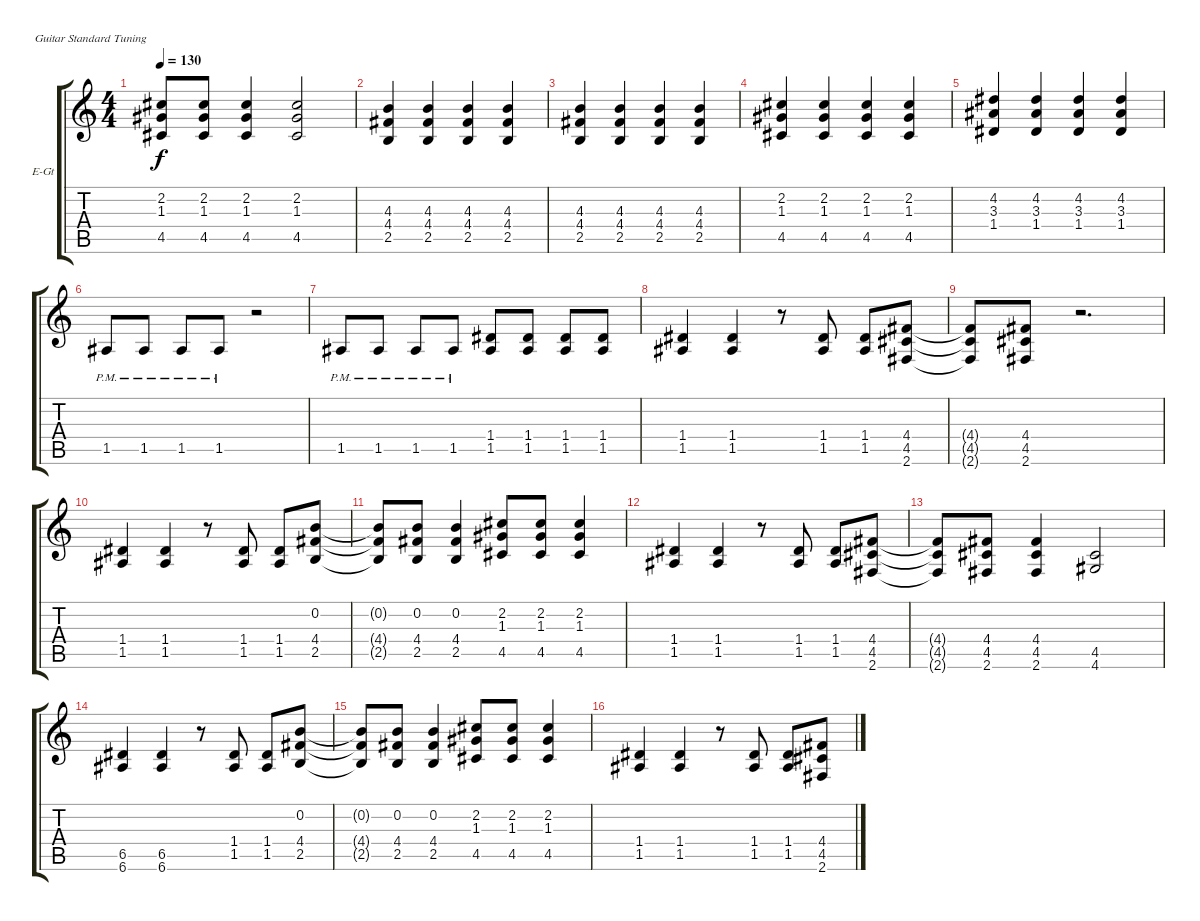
\defaultSystemsLayout 4
\bracketExtendMode groupsimilarinstruments
\firstSystemTrackNameOrientation horizontal
\otherSystemsTrackNameOrientation horizontal
\track ("Electric Guitar" "E-Gt") {instrument overdrivenguitar}
\staff {score tabs}
\tuning (E4 B3 G3 D3 A2 E2)
\ts (4 4)
\tempo 130
\clef g2
\ks c
(2.2{t} 1.3{t} 4.5{t}).8{dy f} (2.2 1.3 4.5).8 (2.2 1.3 4.5).4 (2.2 1.3 4.5).2 |
(4.3 4.4 2.5).4 (4.3 4.4 2.5).4 (4.3 4.4 2.5).4 (4.3 4.4 2.5).4 |
(4.3 4.4 2.5).4 (4.3 4.4 2.5).4 (4.3 4.4 2.5).4 (4.3 4.4 2.5).4 |
(2.2 1.3 4.5).4 (2.2 1.3 4.5).4 (2.2 1.3 4.5).4 (2.2 1.3 4.5).4 |
(4.2 3.3 1.4).4 (4.2 3.3 1.4).4 (4.2 3.3 1.4).4 (4.2 3.3 1.4).4 |
1.5{pm}.8 1.5{pm}.8 1.5{pm}.8 1.5{pm}.8 r.2 |
1.5{pm}.8 1.5{pm}.8 1.5{pm}.8 1.5{pm}.8 (1.4 1.5).8 (1.4 1.5).8 (1.4 1.5).8 (1.4 1.5).8 |
(1.4 1.5).4 (1.4 1.5).4 r.8 (1.4 1.5).8 (1.4 1.5).8 (4.4 4.5 2.6).8 |
(4.4{t} 4.5{t} 2.6{t}).8 (4.4 4.5 2.6).8 r.2{d} |
(1.4 1.5).4 (1.4 1.5).4 r.8 (1.4 1.5).8 (1.4 1.5).8 (0.2 4.4 2.5).8 |
(0.2{t} 4.4{t} 2.5{t}).8 (0.2 4.4 2.5).8 (0.2 4.4 2.5).4 (2.2 1.3 4.5).8 (2.2 1.3 4.5).8 (2.2 1.3 4.5).4 |
(1.4 1.5).4 (1.4 1.5).4 r.8 (1.4 1.5).8 (1.4 1.5).8 (4.4 4.5 2.6).8 |
(4.4{t} 4.5{t} 2.6{t}).8 (4.4 4.5 2.6).8 (4.4 4.5 2.6).4 (4.5 4.6).2 |
(6.5 6.6).4 (6.5 6.6).4 r.8 (1.4 1.5).8 (1.4 1.5).8 (0.2 4.4 2.5).8 |
(0.2{t} 4.4{t} 2.5{t}).8 (0.2 4.4 2.5).8 (0.2 4.4 2.5).4 (2.2 1.3 4.5).8 (2.2 1.3 4.5).8 (2.2 1.3 4.5).4 |
(1.4 1.5).4 (1.4 1.5).4 r.8 (1.4 1.5).8 (1.4 1.5).8 (4.4 4.5 2.6).8
